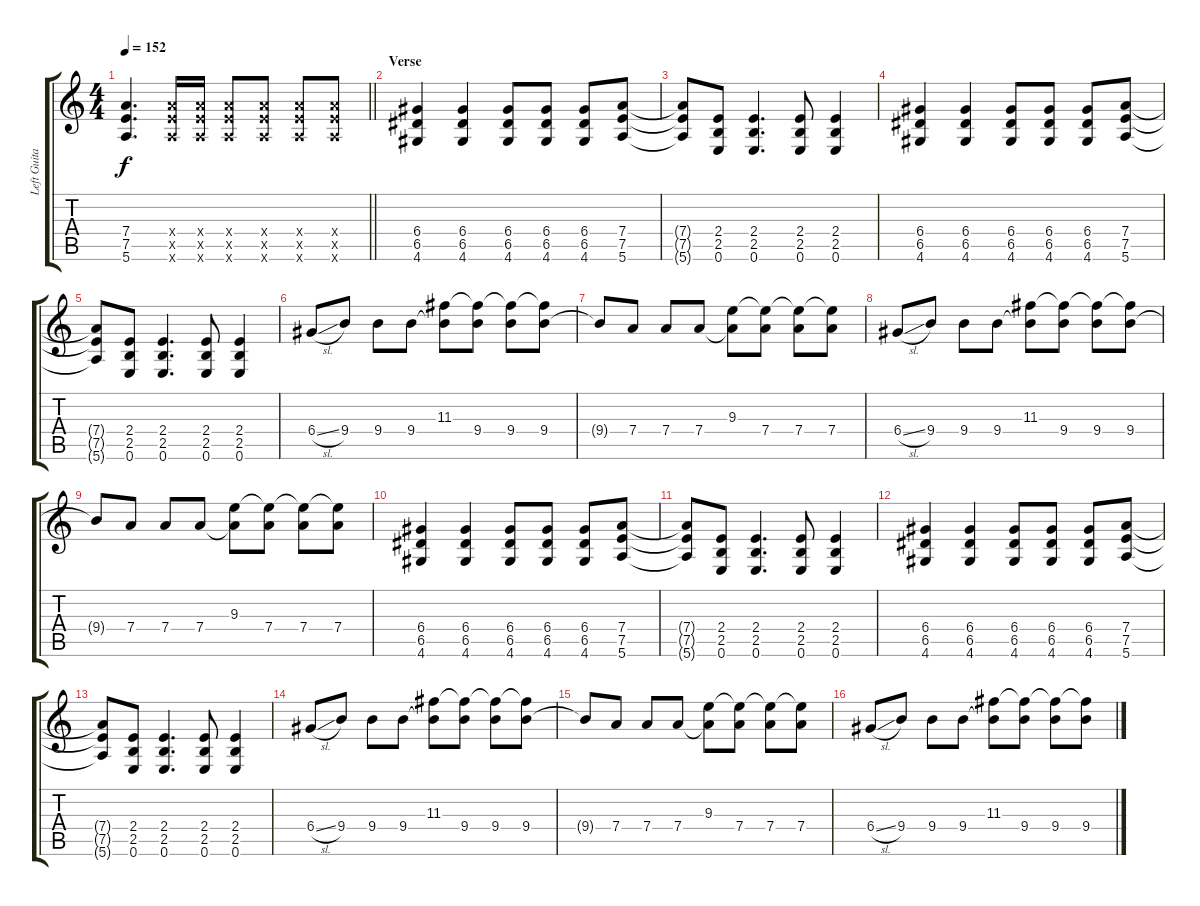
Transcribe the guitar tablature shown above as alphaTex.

\track ("Left Guitar" "Left Guita") {instrument overdrivenguitar}
\staff {score tabs}
\tuning (E4 B3 G3 D3 A2 E2) {hide}
\ts (4 4)
\tempo 152
\clef g2
\barLineRight lightlight
\ks c
(7.4{t} 7.5{t} 5.6{t}).4{d dy f} (7.4{x} 7.5{x} 5.6{x}).16 (7.4{x} 7.5{x} 5.6{x}).16 (7.4{x} 7.5{x} 5.6{x}).8 (7.4{x} 7.5{x} 5.6{x}).8 (7.4{x} 7.5{x} 5.6{x}).8 (7.4{x} 7.5{x} 5.6{x}).8 |
\section ("" "Verse")
(6.4 6.5 4.6).4 (6.4 6.5 4.6).4 (6.4 6.5 4.6).8 (6.4 6.5 4.6).8 (6.4 6.5 4.6).8 (7.4 7.5 5.6).8 |
(7.4{t} 7.5{t} 5.6{t}).8 (2.4 2.5 0.6).8 (2.4 2.5 0.6).4{d} (2.4 2.5 0.6).8 (2.4 2.5 0.6).4 |
(6.4 6.5 4.6).4 (6.4 6.5 4.6).4 (6.4 6.5 4.6).8 (6.4 6.5 4.6).8 (6.4 6.5 4.6).8 (7.4 7.5 5.6).8 |
(7.4{t} 7.5{t} 5.6{t}).8 (2.4 2.5 0.6).8 (2.4 2.5 0.6).4{d} (2.4 2.5 0.6).8 (2.4 2.5 0.6).4 |
6.4{sl}.8 9.4.8 9.4.8 9.4.8 (11.3 9.4{t}).8 (11.3{t} 9.4).8 (11.3{t} 9.4).8 (11.3{t} 9.4).8 |
9.4{t}.8 7.4.8 7.4.8 7.4.8 (9.3 7.4{t}).8 (9.3{t} 7.4).8 (9.3{t} 7.4).8 (9.3{t} 7.4).8 |
6.4{sl}.8 9.4.8 9.4.8 9.4.8 (11.3 9.4{t}).8 (11.3{t} 9.4).8 (11.3{t} 9.4).8 (11.3{t} 9.4).8 |
9.4{t}.8 7.4.8 7.4.8 7.4.8 (9.3 7.4{t}).8 (9.3{t} 7.4).8 (9.3{t} 7.4).8 (9.3{t} 7.4).8 |
(6.4 6.5 4.6).4 (6.4 6.5 4.6).4 (6.4 6.5 4.6).8 (6.4 6.5 4.6).8 (6.4 6.5 4.6).8 (7.4 7.5 5.6).8 |
(7.4{t} 7.5{t} 5.6{t}).8 (2.4 2.5 0.6).8 (2.4 2.5 0.6).4{d} (2.4 2.5 0.6).8 (2.4 2.5 0.6).4 |
(6.4 6.5 4.6).4 (6.4 6.5 4.6).4 (6.4 6.5 4.6).8 (6.4 6.5 4.6).8 (6.4 6.5 4.6).8 (7.4 7.5 5.6).8 |
(7.4{t} 7.5{t} 5.6{t}).8 (2.4 2.5 0.6).8 (2.4 2.5 0.6).4{d} (2.4 2.5 0.6).8 (2.4 2.5 0.6).4 |
6.4{sl}.8 9.4.8 9.4.8 9.4.8 (11.3 9.4{t}).8 (11.3{t} 9.4).8 (11.3{t} 9.4).8 (11.3{t} 9.4).8 |
9.4{t}.8 7.4.8 7.4.8 7.4.8 (9.3 7.4{t}).8 (9.3{t} 7.4).8 (9.3{t} 7.4).8 (9.3{t} 7.4).8 |
6.4{sl}.8 9.4.8 9.4.8 9.4.8 (11.3 9.4{t}).8 (11.3{t} 9.4).8 (11.3{t} 9.4).8 (11.3{t} 9.4).8
